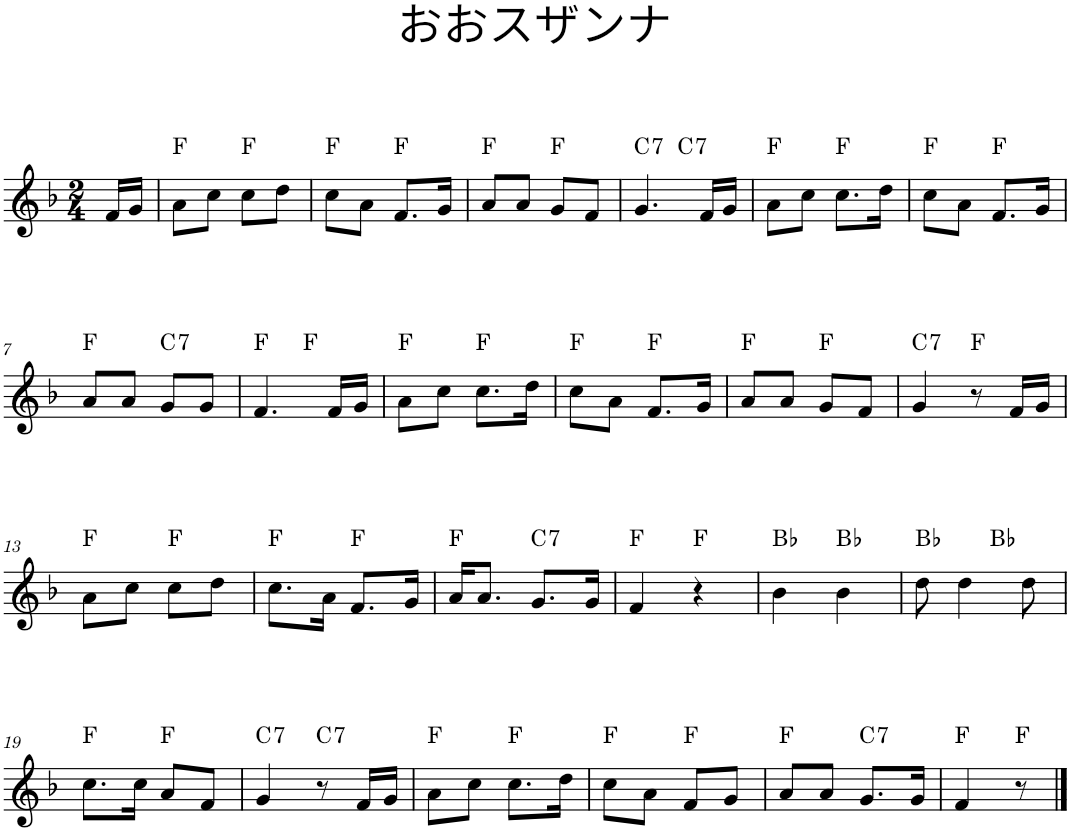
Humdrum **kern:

**kern	**harte
*part1	*part1
*staff1	*
*I"Piano	*
*I'Pno.	*
*clefG2	*
*k[b-]	*
*M2/4	*
=	=
16f/LL	.
16g/JJ	.
=1	=1
8a\L	F:maj
8cc\J	.
8cc\L	F:maj
8dd\J	.
=2	=2
8cc\L	F:maj
8a\J	.
8.f/L	F:maj
16g/Jk	.
=3	=3
8a/L	F:maj
8a/J	.
8g/L	F:maj
8f/J	.
=4	=4
!	!LO:H:kt=7
*^	*
4.g/	4ryy	C:7
!	!	!LO:H:kt=7
.	4ryy	C:7
16f/LL	.	.
16g/JJ	.	.
*v	*v	*
=5	=5
8a\L	F:maj
8cc\J	.
8.cc\L	F:maj
16dd\Jk	.
=6	=6
8cc\L	F:maj
8a\J	.
8.f/L	F:maj
16g/Jk	.
!!LO:LB:g=z
=7	=7
8a/L	F:maj
8a/J	.
!	!LO:H:kt=7
8g/L	C:7
8g/J	.
=8	=8
*^	*
4.f/	4ryy	F:maj
.	4ryy	F:maj
16f/LL	.	.
16g/JJ	.	.
*v	*v	*
=9	=9
8a\L	F:maj
8cc\J	.
8.cc\L	F:maj
16dd\Jk	.
=10	=10
8cc\L	F:maj
8a\J	.
8.f/L	F:maj
16g/Jk	.
=11	=11
8a/L	F:maj
8a/J	.
8g/L	F:maj
8f/J	.
=12	=12
!	!LO:H:kt=7
4g/	C:7
8r	F:maj
16f/LL	.
16g/JJ	.
!!LO:LB:g=z
=13	=13
8a\L	F:maj
8cc\J	.
8cc\L	F:maj
8dd\J	.
=14	=14
8.cc\L	F:maj
16a\Jk	.
8.f/L	F:maj
16g/Jk	.
=15	=15
16a/KL	F:maj
8.a/J	.
!	!LO:H:kt=7
8.g/L	C:7
16g/Jk	.
=16	=16
4f/	F:maj
4r	F:maj
=17	=17
4b-\	Bb:maj
4b-\	Bb:maj
=18	=18
*^	*
8dd\	4ryy	Bb:maj
4dd\	.	.
.	4ryy	Bb:maj
8dd\	.	.
*v	*v	*
!!LO:LB:g=z
=19	=19
8.cc\L	F:maj
16cc\Jk	.
8a/L	F:maj
8f/J	.
=20	=20
!	!LO:H:kt=7
4g/	C:7
!	!LO:H:kt=7
8r	C:7
16f/LL	.
16g/JJ	.
=21	=21
8a\L	F:maj
8cc\J	.
8.cc\L	F:maj
16dd\Jk	.
=22	=22
8cc\L	F:maj
8a\J	.
8f/L	F:maj
8g/J	.
=23	=23
8a/L	F:maj
8a/J	.
!	!LO:H:kt=7
8.g/L	C:7
16g/Jk	.
=24	=24
4f/	F:maj
8r	F:maj
==	==
*-	*-
